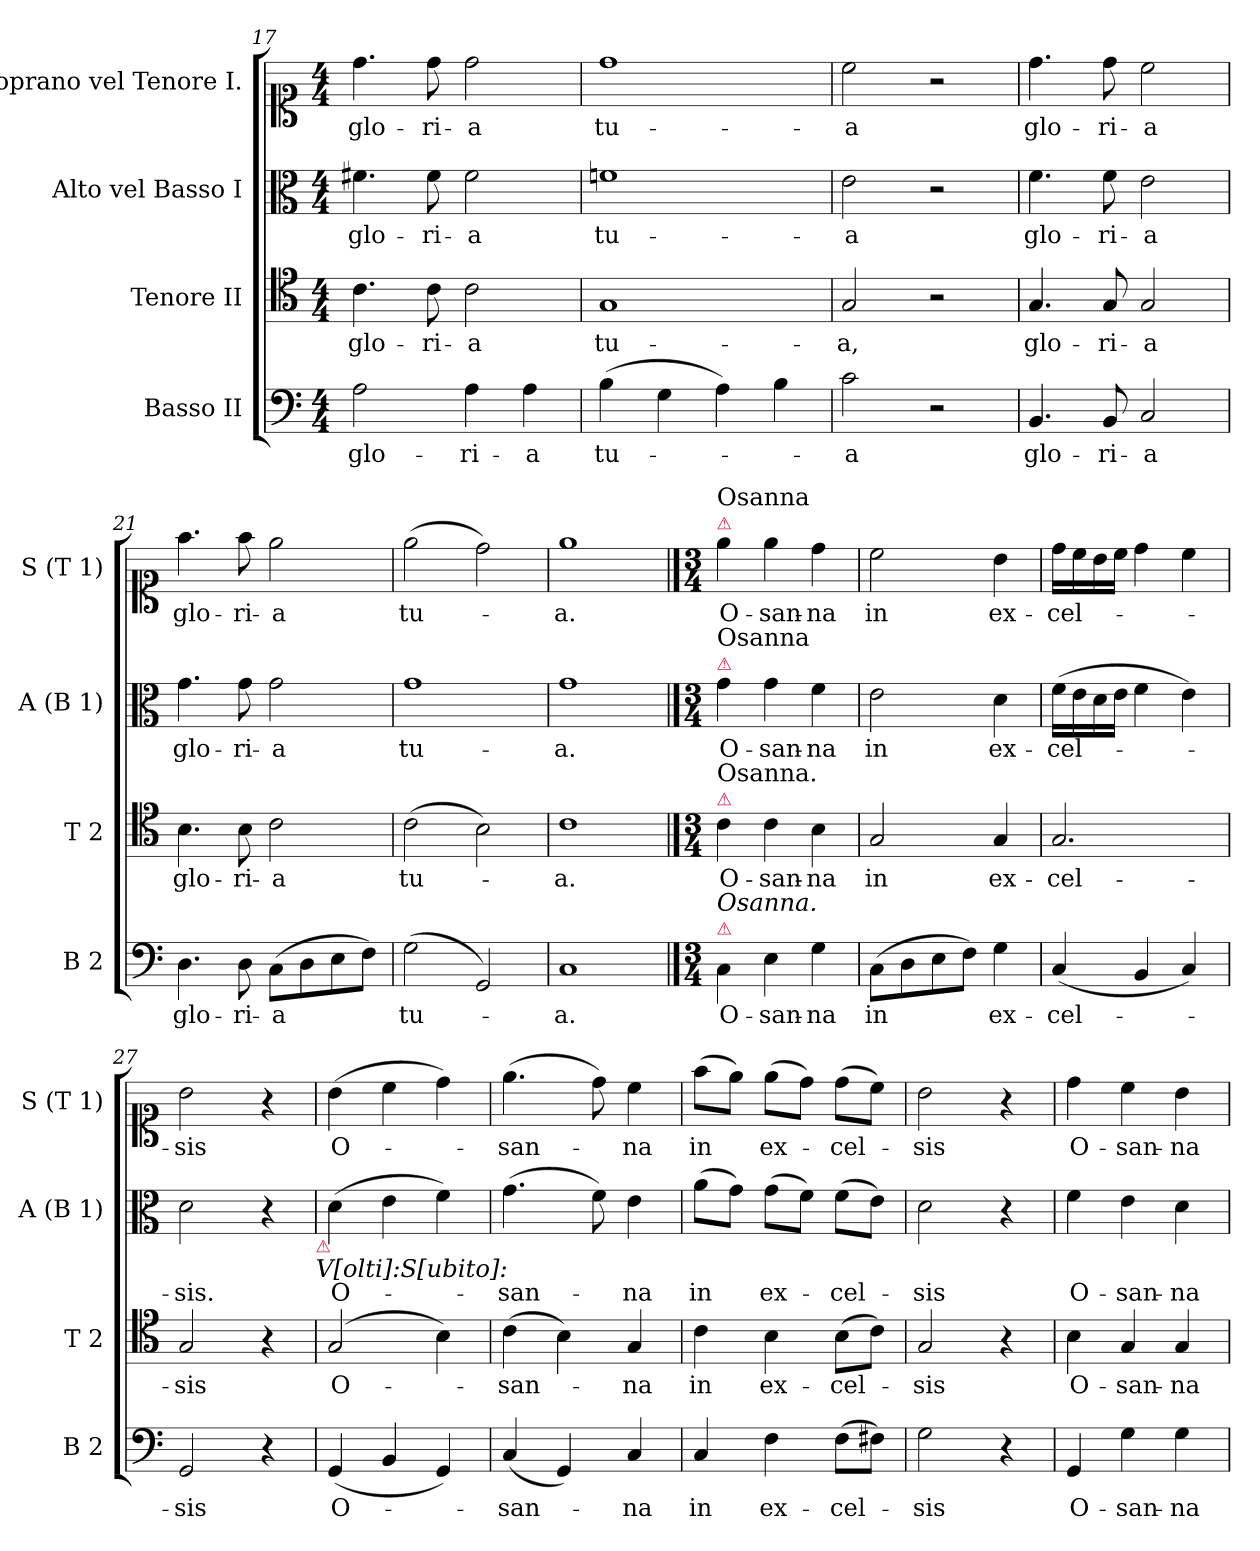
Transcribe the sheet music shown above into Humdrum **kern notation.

**kern	**text	**kern	**text	**kern	**text	**kern	**text
*part4	*part4	*part3	*part3	*part2	*part2	*part1	*part1
*staff4	*staff4	*staff3	*staff3	*staff2	*staff2	*staff1	*staff1
*I"Basso II	*	*I"Tenore II	*	*I"Alto vel Basso I	*	*I"Soprano vel Tenore I.	*
*I'B 2	*	*I'T 2	*	*I'A (B 1)	*	*I'S (T 1)	*
*clefF4	*	*clefC4	*	*clefC3	*	*clefC1	*
*k[]	*	*k[]	*	*k[]	*	*k[]	*
*M4/4	*	*M4/4	*	*M4/4	*	*M4/4	*
=17	=17	=17	=17	=17	=17	=17	=17
2A\	glo-	4.c\	glo-	4.f#X\	glo-	4.dd\	glo-
.	.	8c\	-ri-	8f#\	-ri-	8dd\	-ri-
4A\	-ri-	2c\	-a	2f#\	-a	2dd\	-a
4A\	-a	.	.	.	.	.	.
=18	=18	=18	=18	=18	=18	=18	=18
(>4B\	tu-	1G	tu-	1fn	tu-	1dd	tu-
4G\	.	.	.	.	.	.	.
4A\)	.	.	.	.	.	.	.
4B\	.	.	.	.	.	.	.
=19	=19	=19	=19	=19	=19	=19	=19
2c\	-a	2G/	-a,	2e\	-a	2cc\	-a
2r	.	2r	.	2r	.	2r	.
=20	=20	=20	=20	=20	=20	=20	=20
4.BB/	glo-	4.G/	glo-	4.f\	glo-	4.dd\	glo-
8BB/	-ri-	8G/	-ri-	8f\	-ri-	8dd\	-ri-
2C/	-a	2G/	-a	2e\	-a	2cc\	-a
=21	=21	=21	=21	=21	=21	=21	=21
4.D\	glo-	4.B\	glo-	4.g\	glo-	4.ff\	glo-
8D\	-ri-	8B\	-ri-	8g\	-ri-	8ff\	-ri-
(>8C\L	-a	2c\	-a	2g\	-a	2ee\	-a
8D\	.	.	.	.	.	.	.
8E\	.	.	.	.	.	.	.
8F\J)	.	.	.	.	.	.	.
=22	=22	=22	=22	=22	=22	=22	=22
(>2G\	tu-	(>2c\	tu-	1g	tu-	(>2ee\	tu-
2GG/)	.	2B\)	.	.	.	2dd\)	.
=23	=23	=23	=23	=23	=23	=23	=23
1C	-a.	1c	-a.	1g	-a.	1ee	-a.
==24	==24	==24	==24	==24	==24	==24	==24
*M3/4	*	*M3/4	*	*M3/4	*	*M3/4	*
!	!	!	!	!	!	!LO:TX:a:color=crimson:t=⚠	!
!	!	!	!	!	!	!LO:TX:a:t=Osanna	!
!	!	!	!	!LO:TX:a:color=crimson:t=⚠	!	!	!
!	!	!	!	!LO:TX:a:t=Osanna	!	!	!
!	!	!LO:TX:a:color=crimson:t=⚠	!	!	!	!	!
!	!	!LO:TX:a:t=Osanna.	!	!	!	!	!
!LO:TX:a:color=crimson:t=⚠	!	!	!	!	!	!	!
!LO:TX:a:i:t=Osanna.	!	!	!	!	!	!	!
4C\	O-	4c\	O-	4g\	O-	4ee\	O-
4E\	-san-	4c\	-san-	4g\	-san-	4ee\	-san-
4G\	-na	4B\	-na	4f\	-na	4dd\	-na
=25	=25	=25	=25	=25	=25	=25	=25
(>8C\L	in	2G/	in	2e\	in	2cc\	in
8D\	.	.	.	.	.	.	.
8E\	.	.	.	.	.	.	.
8F\J)	.	.	.	.	.	.	.
4G\	ex-	4G/	ex-	4d\	ex-	4b\	ex-
=26	=26	=26	=26	=26	=26	=26	=26
(>4C/	-cel-	2.G/	-cel-	(>16f\LL	-cel-	16dd\LL	-cel-
.	.	.	.	16e\	.	16cc\	.
.	.	.	.	16d\	.	16b\	.
.	.	.	.	16e\JJ	.	16cc\JJ	.
4BB/	.	.	.	4f\	.	4dd\	.
4C/)	.	.	.	4e\)	.	4cc\	.
=27	=27	=27	=27	=27	=27	=27	=27
2GG/	-sis	2G/	-sis	2d\	-sis.	2b\	-sis
4r	.	4r	.	4r	.	4r	.
!	!	!	!	!LO:TX:b:color=crimson:t=⚠	!	!	!
!	!	!	!	!LO:TX:b:i:t=V[olti]&colon;S[ubito]&colon;	!	!	!
=28	=28	=28	=28	=28	=28	=28	=28
(>4GG/	O-	(>2G/	O-	(>4d\	O-	(>4b\	O-
4BB/	.	.	.	4e\	.	4cc\	.
4GG/)	.	4B\)	.	4f\)	.	4dd\)	.
=29	=29	=29	=29	=29	=29	=29	=29
(<4C/	-san-	(>4c\	-san-	(>4.g\	-san-	(>4.ee\	-san-
4GG/)	.	4B\)	.	.	.	.	.
.	.	.	.	8f\)	.	8dd\)	.
4C/	-na	4G/	-na	4e\	-na	4cc\	-na
=30	=30	=30	=30	=30	=30	=30	=30
4C/	in	4c\	in	(>8a\L	in	(>8ff\L	in
.	.	.	.	8g\J)	.	8ee\J)	.
4F\	ex-	4B\	ex-	(>8g\L	ex-	(>8ee\L	ex-
.	.	.	.	8f\J)	.	8dd\J)	.
(>8F\L	-cel-	(>8B\L	-cel-	(>8f\L	-cel-	(>8dd\L	-cel-
8F#X\J)	.	8c\J)	.	8e\J)	.	8cc\J)	.
=31	=31	=31	=31	=31	=31	=31	=31
2G\	-sis	2G/	-sis	2d\	-sis	2b\	-sis
4r	.	4r	.	4r	.	4r	.
=32	=32	=32	=32	=32	=32	=32	=32
4GG/	O-	4B\	O-	4f\	O-	4dd\	O-
4G\	-san-	4G/	-san-	4e\	-san-	4cc\	-san-
4G\	-na	4G/	-na	4d\	-na	4b\	-na
=	=	=	=	=	=	=	=
*-	*-	*-	*-	*-	*-	*-	*-
